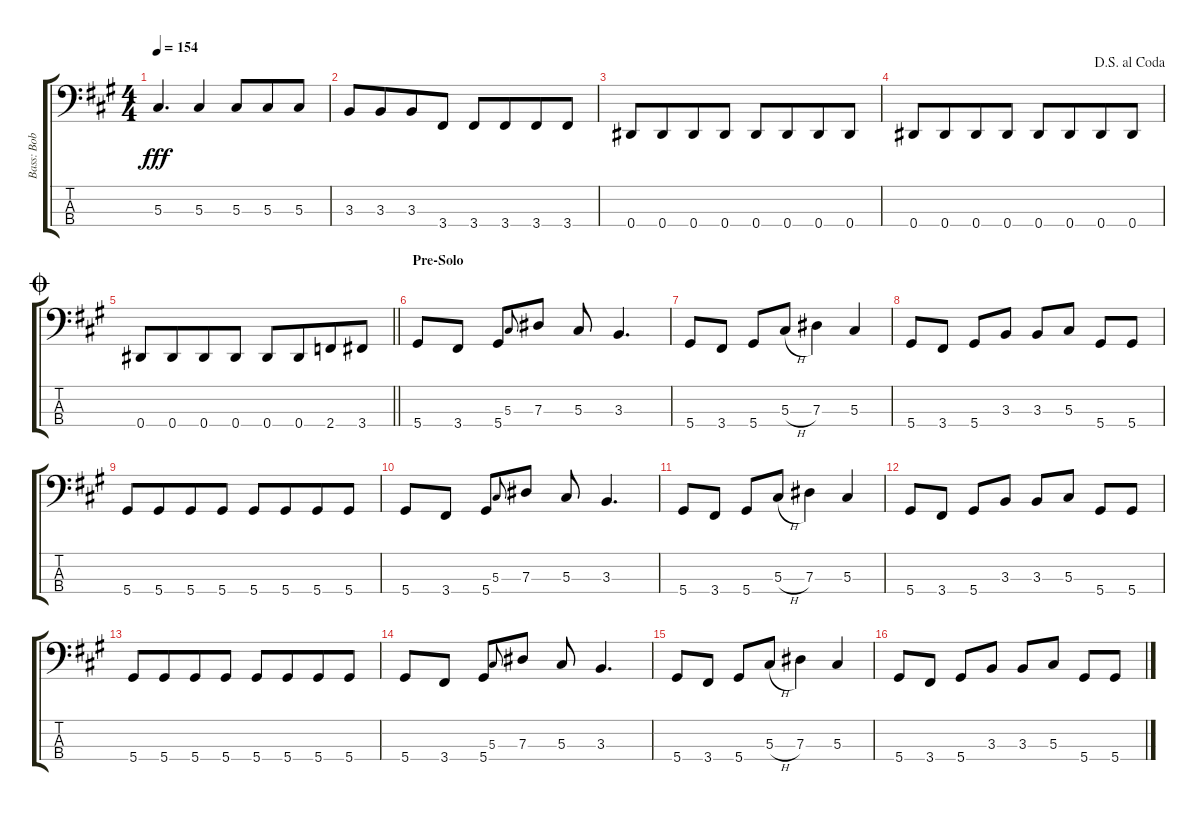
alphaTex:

\track ("Bass: Bob" "Bass: Bob") {instrument electricbassfinger}
\staff {score tabs}
\tuning (Gb2 Db2 Ab1 Eb1) {hide}
\ts (4 4)
\tempo 154
\clef f4
\ks a
5.3.4{d dy fff} 5.3.4 5.3.8{beam merge} 5.3.8 5.3.8 |
3.3.8 3.3.8{beam merge} 3.3.8 3.4.8 3.4.8 3.4.8{beam merge} 3.4.8 3.4.8 |
0.4.8 0.4.8{beam merge} 0.4.8 0.4.8 0.4.8 0.4.8{beam merge} 0.4.8 0.4.8 |
\jump dalsegnoalcoda
0.4.8 0.4.8{beam merge} 0.4.8 0.4.8 0.4.8 0.4.8{beam merge} 0.4.8 0.4.8 |
\jump coda
\barLineRight lightlight
0.4.8 0.4.8{beam merge} 0.4.8 0.4.8 0.4.8 0.4.8{beam merge} 2.4.8 3.4.8 |
\section ("" "Pre-Solo")
5.4.8 3.4.8 5.4.8 5.3.8{gr onbeat} 7.3.8 5.3.8 3.3.4{d} |
5.4.8 3.4.8 5.4.8 5.3{h}.8 7.3.4 5.3.4 |
5.4.8 3.4.8 5.4.8 3.3.8 3.3.8 5.3.8 5.4.8 5.4.8 |
5.4.8 5.4.8{beam merge} 5.4.8 5.4.8 5.4.8 5.4.8{beam merge} 5.4.8 5.4.8 |
5.4.8 3.4.8 5.4.8 5.3.8{gr onbeat} 7.3.8 5.3.8 3.3.4{d} |
5.4.8 3.4.8 5.4.8 5.3{h}.8 7.3.4 5.3.4 |
5.4.8 3.4.8 5.4.8 3.3.8 3.3.8 5.3.8 5.4.8 5.4.8 |
5.4.8 5.4.8{beam merge} 5.4.8 5.4.8 5.4.8 5.4.8{beam merge} 5.4.8 5.4.8 |
5.4.8 3.4.8 5.4.8 5.3.8{gr onbeat} 7.3.8 5.3.8 3.3.4{d} |
5.4.8 3.4.8 5.4.8 5.3{h}.8 7.3.4 5.3.4 |
5.4.8 3.4.8 5.4.8 3.3.8 3.3.8 5.3.8 5.4.8 5.4.8
